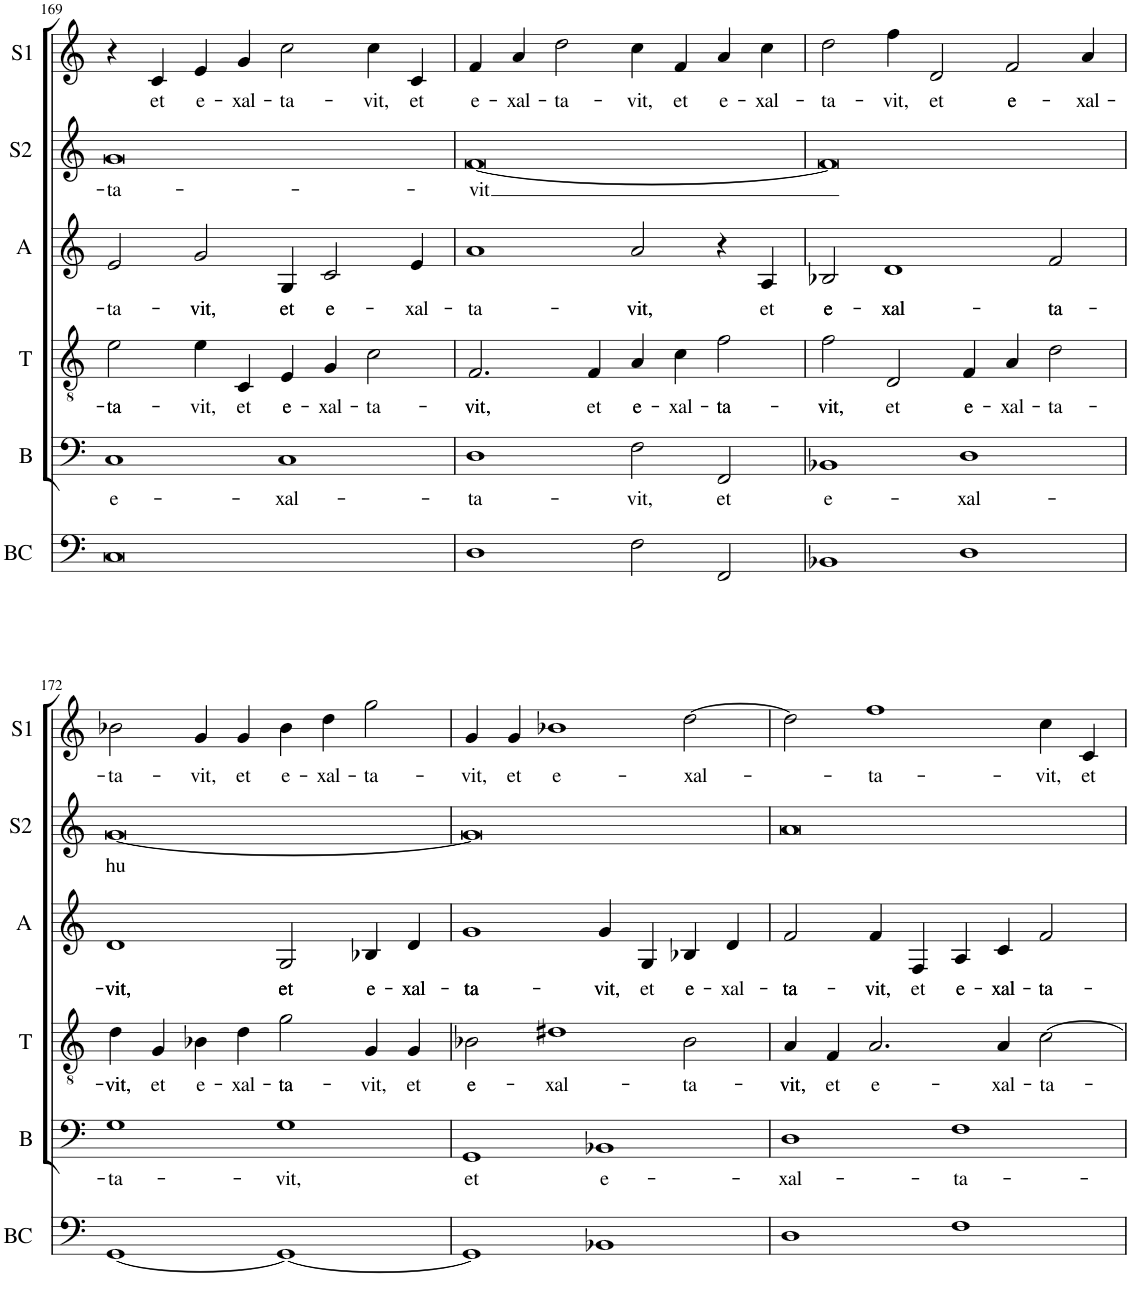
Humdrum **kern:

**kern	**kern	**text	**kern	**text	**kern	**text	**kern	**text	**kern	**text
*part6	*part5	*part5	*part4	*part4	*part3	*part3	*part2	*part2	*part1	*part1
*staff6	*staff5	*staff5	*staff4	*staff4	*staff3	*staff3	*staff2	*staff2	*staff1	*staff1
*I"BC	*I"B	*	*I"T	*	*I"A	*	*I"S2	*	*I"S1	*
*I'BC	*I'B	*	*I'T	*	*I'A	*	*I'S2	*	*I'S1	*
!!LO:PB:g=z
*clefF4	*clefF4	*	*clefGv2	*	*clefG2	*	*clefG2	*	*clefG2	*
*	*	*	*	*	*	*	*Trd1c2	*	*	*
*k[]	*k[]	*	*k[]	*	*k[]	*	*k[]	*	*k[]	*
*M4/2	*M4/2	*	*M4/2	*	*M4/2	*	*M4/2	*	*M4/2	*
=169	=169	=169	=169	=169	=169	=169	=169	=169	=169	=169
!	!	!LO:LY:b	!	!LO:LY:b	!	!LO:LY:b	!	!LO:LY:b	!	!
0C	1C	e-	2e\	ta	2e/	-ta-	0g	-ta-	4r	.
!	!	!	!	!	!	!	!	!	!	!LO:LY:b
.	.	.	.	.	.	.	.	.	4c/	et
!	!	!	!	!LO:LY:b	!	!LO:LY:b	!	!	!	!LO:LY:b
.	.	.	4e\	-vit,	2g/	vit,	.	.	4e/	e-
!	!	!	!	!LO:LY:b	!	!	!	!	!	!LO:LY:b
.	.	.	4C/	et	.	.	.	.	4g/	-xal-
!	!	!LO:LY:b	!	!LO:LY:b	!	!LO:LY:b	!	!	!	!LO:LY:b
.	1C	-xal-	4E/	e	4G/	et	.	.	2cc\	-ta-
!	!	!	!	!LO:LY:b	!	!LO:LY:b	!	!	!	!
.	.	.	4G/	-xal-	2c/	e	.	.	.	.
!	!	!	!	!LO:LY:b	!	!	!	!	!	!LO:LY:b
.	.	.	2c\	-ta-	.	.	.	.	4cc\	-vit,
!	!	!	!	!	!	!LO:LY:b	!	!	!	!LO:LY:b
.	.	.	.	.	4e/	-xal-	.	.	4c/	et
=170	=170	=170	=170	=170	=170	=170	=170	=170	=170	=170
!	!	!LO:LY:b	!	!LO:LY:b	!	!LO:LY:b	!	!LO:LY:b	!	!LO:LY:b
1D	1D	-ta-	2.F/	vit,	1a	-ta-	[0f	-vit	4f/	e-
!	!	!	!	!	!	!	!	!	!	!LO:LY:b
.	.	.	.	.	.	.	.	.	4a/	-xal-
!	!	!	!	!	!	!	!	!	!	!LO:LY:b
.	.	.	.	.	.	.	.	.	2dd\	-ta-
!	!	!	!	!LO:LY:b	!	!	!	!	!	!
.	.	.	4F/	et	.	.	.	.	.	.
!	!	!LO:LY:b	!	!LO:LY:b	!	!LO:LY:b	!	!	!	!LO:LY:b
2F\	2F\	-vit,	4A/	e	2a/	vit,	.	.	4cc\	-vit,
!	!	!	!	!LO:LY:b	!	!	!	!	!	!LO:LY:b
.	.	.	4c\	-xal-	.	.	.	.	4f/	et
!	!	!LO:LY:b	!	!LO:LY:b	!	!	!	!	!	!LO:LY:b
2FF/	2FF/	et	2f\	ta	4r	.	.	.	4a/	e-
!	!	!	!	!	!	!LO:LY:b	!	!	!	!LO:LY:b
.	.	.	.	.	4A/	et	.	.	4cc\	-xal-
=171	=171	=171	=171	=171	=171	=171	=171	=171	=171	=171
!	!	!LO:LY:b	!	!LO:LY:b	!	!LO:LY:b	!	!	!	!LO:LY:b
1BB-X	1BB-X	e-	2f\	vit,	2B-X/	e	0f]	.	2dd\	-ta-
!	!	!	!	!LO:LY:b	!	!LO:LY:b	!	!	!	!LO:LY:b
.	.	.	2D/	et	1d	xal	.	.	4ff\	-vit,
!	!	!	!	!	!	!	!	!	!	!LO:LY:b
.	.	.	.	.	.	.	.	.	2d/	et
!	!	!LO:LY:b	!	!LO:LY:b	!	!	!	!	!	!
1D	1D	-xal-	4F/	e	.	.	.	.	.	.
!	!	!	!	!LO:LY:b	!	!	!	!	!	!LO:LY:b
.	.	.	4A/	-xal-	.	.	.	.	2f/	e
!	!	!	!	!LO:LY:b	!	!LO:LY:b	!	!	!	!
.	.	.	2d\	-ta-	2f/	ta	.	.	.	.
!	!	!	!	!	!	!	!	!	!	!LO:LY:b
.	.	.	.	.	.	.	.	.	4a/	-xal-
!!LO:LB:g=z
=172	=172	=172	=172	=172	=172	=172	=172	=172	=172	=172
!	!	!LO:LY:b	!	!LO:LY:b	!	!LO:LY:b	!	!LO:LY:b	!	!LO:LY:b
[1GG	1G	-ta-	4d\	vit,	1d	vit,	[0g	hu	2b-X\	-ta-
!	!	!	!	!LO:LY:b	!	!	!	!	!	!
.	.	.	4G/	et	.	.	.	.	.	.
!	!	!	!	!LO:LY:b	!	!	!	!	!	!LO:LY:b
.	.	.	4B-X\	e-	.	.	.	.	4g/	-vit,
!	!	!	!	!LO:LY:b	!	!	!	!	!	!LO:LY:b
.	.	.	4d\	-xal-	.	.	.	.	4g/	et
!	!	!LO:LY:b	!	!LO:LY:b	!	!LO:LY:b	!	!	!	!LO:LY:b
1GG_	1G	-vit,	2g\	ta	2G/	et	.	.	4b-\	e-
!	!	!	!	!	!	!	!	!	!	!LO:LY:b
.	.	.	.	.	.	.	.	.	4dd\	-xal-
!	!	!	!	!LO:LY:b	!	!LO:LY:b	!	!	!	!LO:LY:b
.	.	.	4G/	-vit,	4B-X/	e	.	.	2gg\	-ta-
!	!	!	!	!LO:LY:b	!	!LO:LY:b	!	!	!	!
.	.	.	4G/	et	4d/	xal	.	.	.	.
=173	=173	=173	=173	=173	=173	=173	=173	=173	=173	=173
!	!	!LO:LY:b	!	!LO:LY:b	!	!LO:LY:b	!	!	!	!LO:LY:b
1GG]	1GG	et	2B-X\	e	1g	ta	0g]	.	4g/	-vit,
!	!	!	!	!	!	!	!	!	!	!LO:LY:b
.	.	.	.	.	.	.	.	.	4g/	et
!	!	!	!	!LO:LY:b	!	!	!	!	!	!LO:LY:b
.	.	.	1d#X	-xal-	.	.	.	.	1b-X	e-
!	!	!LO:LY:b	!	!	!	!LO:LY:b	!	!	!	!
1BB-X	1BB-X	e-	.	.	4g/	vit,	.	.	.	.
!	!	!	!	!	!	!LO:LY:b	!	!	!	!
.	.	.	.	.	4G/	et	.	.	.	.
!	!	!	!	!LO:LY:b	!	!LO:LY:b	!	!	!	!LO:LY:b
.	.	.	2B-\	-ta-	4B-X/	e	.	.	[2dd\	-xal-
!	!	!	!	!	!	!LO:LY:b	!	!	!	!
.	.	.	.	.	4d/	-xal-	.	.	.	.
=174	=174	=174	=174	=174	=174	=174	=174	=174	=174	=174
!	!	!LO:LY:b	!	!LO:LY:b	!	!LO:LY:b	!	!	!	!
1D	1D	-xal-	4A/	vit,	2f/	ta	0a	.	2dd\]	.
!	!	!	!	!LO:LY:b	!	!	!	!	!	!
.	.	.	4F/	et	.	.	.	.	.	.
!	!	!	!	!LO:LY:b	!	!LO:LY:b	!	!	!	!LO:LY:b
.	.	.	2.A/	e-	4f/	vit,	.	.	1ff	-ta-
!	!	!	!	!	!	!LO:LY:b	!	!	!	!
.	.	.	.	.	4F/	et	.	.	.	.
!	!	!LO:LY:b	!	!	!	!LO:LY:b	!	!	!	!
1F	1F	-ta-	.	.	4A/	e	.	.	.	.
!	!	!	!	!LO:LY:b	!	!LO:LY:b	!	!	!	!
.	.	.	4A/	-xal-	4c/	xal	.	.	.	.
!	!	!	!	!LO:LY:b	!	!LO:LY:b	!	!	!	!LO:LY:b
.	.	.	[2c\	-ta-	2f/	ta	.	.	4cc\	-vit,
!	!	!	!	!	!	!	!	!	!	!LO:LY:b
.	.	.	.	.	.	.	.	.	4c/	et
=	=	=	=	=	=	=	=	=	=	=
*-	*-	*-	*-	*-	*-	*-	*-	*-	*-	*-
